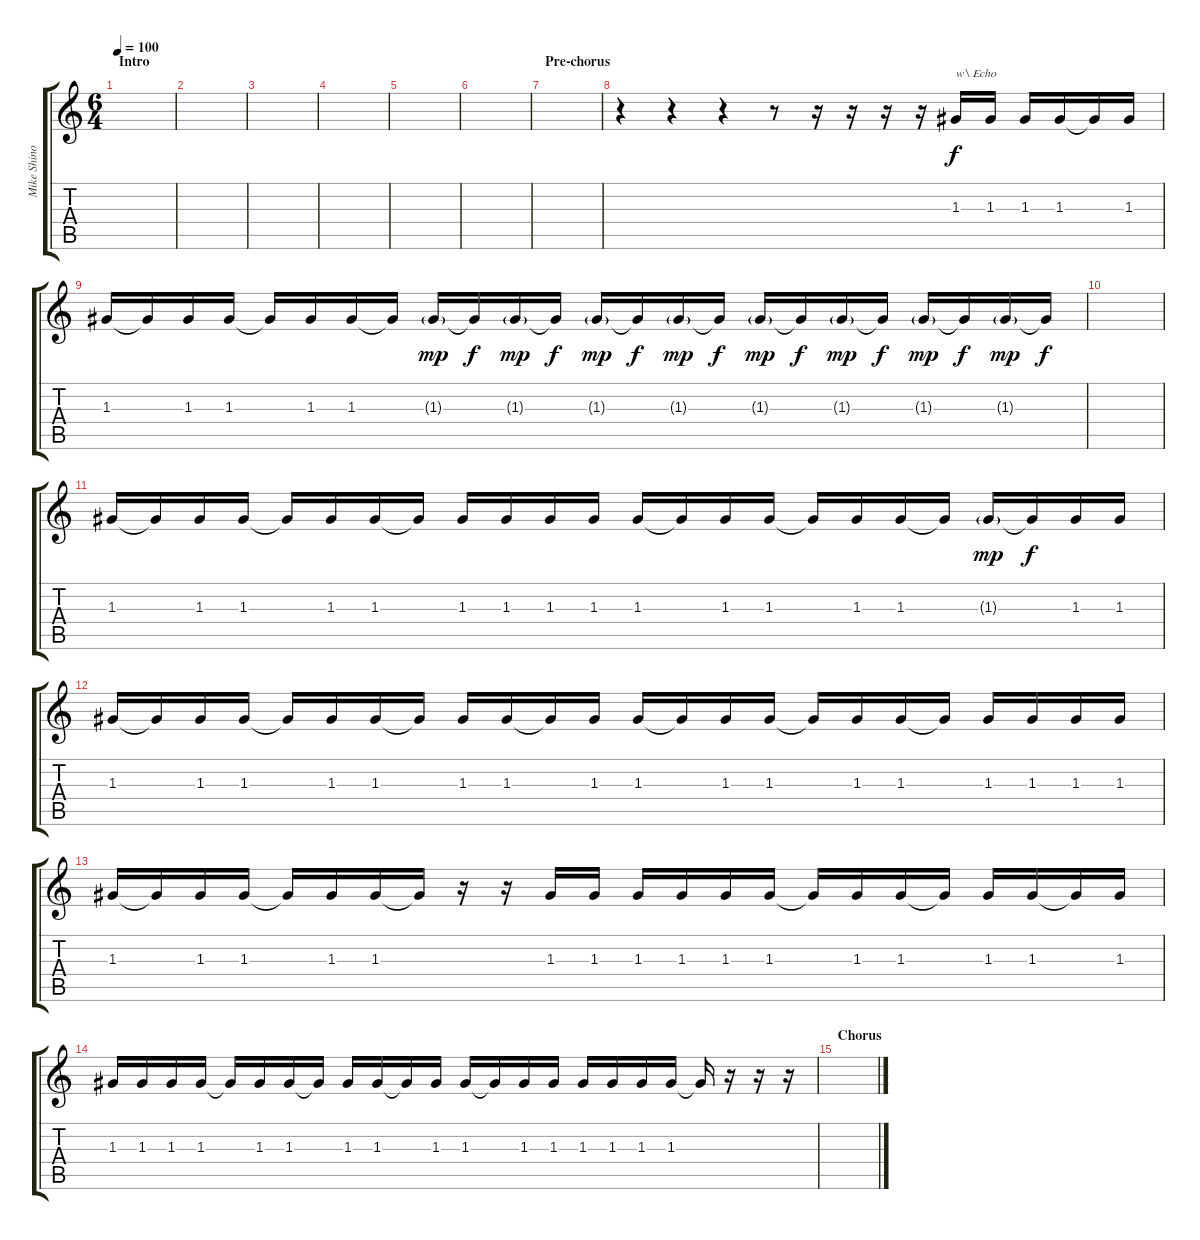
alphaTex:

\track ("Mike Shinoda" "Mike Shino") {instrument electricguitarjazz}
\staff {score tabs}
\tuning (E4 B3 G3 D3 A2 E2) {hide}
\ts (6 4)
\section ("" "Intro")
\tempo 100
\clef g2
\ks c
|
|
|
|
|
|
\section ("" "Pre-chorus")
|
r.4 r.4 r.4 r.8 r.16 r.16 r.16 r.16 1.3.16{txt "w\\ Echo "} 1.3.16 1.3.16 1.3.16 1.3{t}.16 1.3.16 |
1.3.16 1.3{t}.16 1.3.16 1.3.16 1.3{t}.16 1.3.16 1.3.16 1.3{t}.16 1.3{g}.16{dy mp} 1.3{t}.16{dy f} 1.3{g}.16{dy mp} 1.3{t}.16{dy f} 1.3{g}.16{dy mp volume 8} 1.3{t}.16{dy f} 1.3{g}.16{dy mp volume 6} 1.3{t}.16{dy f} 1.3{g}.16{dy mp volume 4} 1.3{t}.16{dy f} 1.3{g}.16{dy mp volume 2} 1.3{t}.16{dy f} 1.3{g}.16{dy mp} 1.3{t}.16{dy f} 1.3{g}.16{dy mp} 1.3{t}.16{dy f} |
|
1.3.16{volume 12} 1.3{t}.16 1.3.16 1.3.16 1.3{t}.16 1.3.16 1.3.16 1.3{t}.16 1.3.16 1.3.16 1.3.16 1.3.16 1.3.16 1.3{t}.16 1.3.16 1.3.16 1.3{t}.16 1.3.16 1.3.16 1.3{t}.16 1.3{g}.16{dy mp} 1.3{t}.16{dy f} 1.3.16 1.3.16 |
1.3.16 1.3{t}.16 1.3.16 1.3.16 1.3{t}.16 1.3.16 1.3.16 1.3{t}.16 1.3.16 1.3.16 1.3{t}.16 1.3.16 1.3.16 1.3{t}.16 1.3.16 1.3.16 1.3{t}.16 1.3.16 1.3.16 1.3{t}.16 1.3.16 1.3.16 1.3.16 1.3.16 |
1.3.16 1.3{t}.16 1.3.16 1.3.16 1.3{t}.16 1.3.16 1.3.16 1.3{t}.16 r.16 r.16 1.3.16 1.3.16 1.3.16 1.3.16 1.3.16 1.3.16 1.3{t}.16 1.3.16 1.3.16 1.3{t}.16 1.3.16 1.3.16 1.3{t}.16 1.3.16 |
1.3.16 1.3.16 1.3.16 1.3.16 1.3{t}.16 1.3.16 1.3.16 1.3{t}.16 1.3.16 1.3.16 1.3{t}.16 1.3.16 1.3.16 1.3{t}.16 1.3.16 1.3.16 1.3.16 1.3.16 1.3.16 1.3.16 1.3{t}.16 r.16 r.16 r.16 |
\section ("" "Chorus")
